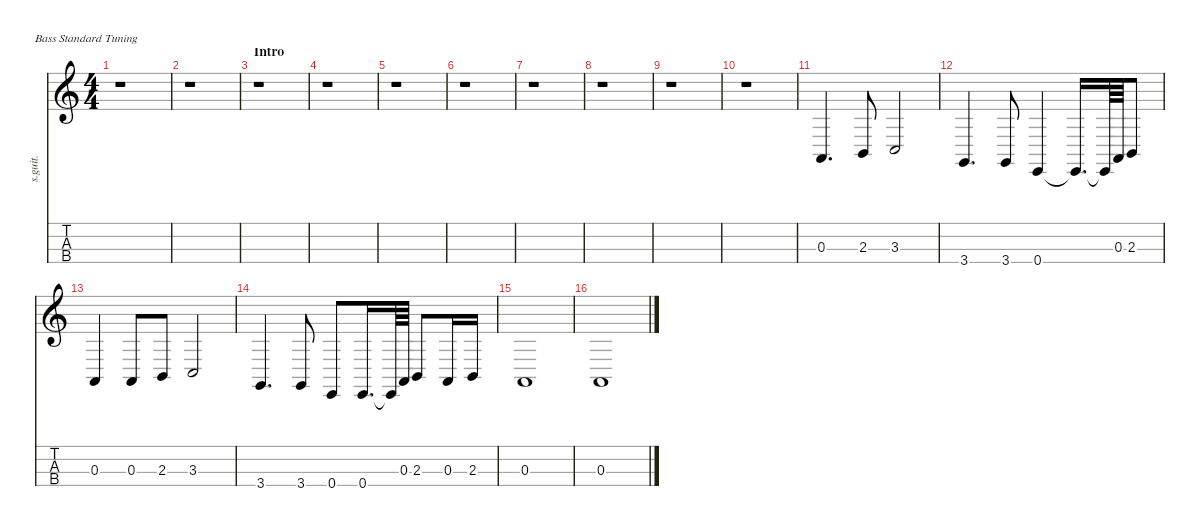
\defaultSystemsLayout 4
\hideDynamics
\bracketExtendMode nobrackets
\track ("Jason Newsted" "s.guit.") {instrument electricbasspick}
\staff {score tabs}
\tuning (G2 D2 A1 E1)
\ts (4 4)
\beaming (8 2 2 2 2)
\tempo (69 hide)
\clef g2
\ks c
r.1{dy fff instrument electricbasspick} |
r.1 |
\section ("" "Intro")
r.1 |
r.1 |
r.1 |
r.1 |
r.1 |
r.1 |
r.1 |
r.1 |
0.3.4{d lyrics (0 "") lyrics (1 "") lyrics (2 "") lyrics (3 "") lyrics (4 "")} 2.3.8{lyrics (0 "") lyrics (1 "") lyrics (2 "") lyrics (3 "") lyrics (4 "")} 3.3.2{lyrics (0 "") lyrics (1 "") lyrics (2 "") lyrics (3 "") lyrics (4 "")} |
3.4.4{d lyrics (0 "") lyrics (1 "") lyrics (2 "") lyrics (3 "") lyrics (4 "")} 3.4.8{lyrics (0 "") lyrics (1 "") lyrics (2 "") lyrics (3 "") lyrics (4 "")} 0.4.4{lyrics (0 "") lyrics (1 "") lyrics (2 "") lyrics (3 "") lyrics (4 "")} 0.4{t}.16{d lyrics (0 "") lyrics (1 "") lyrics (2 "") lyrics (3 "") lyrics (4 "")} 0.4{t}.64{lyrics (0 "") lyrics (1 "") lyrics (2 "") lyrics (3 "") lyrics (4 "")} 0.3.64{lyrics (0 "") lyrics (1 "") lyrics (2 "") lyrics (3 "") lyrics (4 "")} 2.3.8{lyrics (0 "") lyrics (1 "") lyrics (2 "") lyrics (3 "") lyrics (4 "")} |
0.3.4{lyrics (0 "") lyrics (1 "") lyrics (2 "") lyrics (3 "") lyrics (4 "")} 0.3.8{lyrics (0 "") lyrics (1 "") lyrics (2 "") lyrics (3 "") lyrics (4 "")} 2.3.8{lyrics (0 "") lyrics (1 "") lyrics (2 "") lyrics (3 "") lyrics (4 "")} 3.3.2{lyrics (0 "") lyrics (1 "") lyrics (2 "") lyrics (3 "") lyrics (4 "")} |
3.4.4{d lyrics (0 "") lyrics (1 "") lyrics (2 "") lyrics (3 "") lyrics (4 "")} 3.4.8{lyrics (0 "") lyrics (1 "") lyrics (2 "") lyrics (3 "") lyrics (4 "")} 0.4.8{lyrics (0 "") lyrics (1 "") lyrics (2 "") lyrics (3 "") lyrics (4 "")} 0.4.16{d lyrics (0 "") lyrics (1 "") lyrics (2 "") lyrics (3 "") lyrics (4 "")} 0.4{t}.64{lyrics (0 "") lyrics (1 "") lyrics (2 "") lyrics (3 "") lyrics (4 "")} 0.3.64{lyrics (0 "") lyrics (1 "") lyrics (2 "") lyrics (3 "") lyrics (4 "")} 2.3.8{lyrics (0 "") lyrics (1 "") lyrics (2 "") lyrics (3 "") lyrics (4 "")} 0.3.16{lyrics (0 "") lyrics (1 "") lyrics (2 "") lyrics (3 "") lyrics (4 "")} 2.3.16{lyrics (0 "") lyrics (1 "") lyrics (2 "") lyrics (3 "") lyrics (4 "")} |
0.3.1{lyrics (0 "") lyrics (1 "") lyrics (2 "") lyrics (3 "") lyrics (4 "")} |
0.3.1{lyrics (0 "") lyrics (1 "") lyrics (2 "") lyrics (3 "") lyrics (4 "")}
